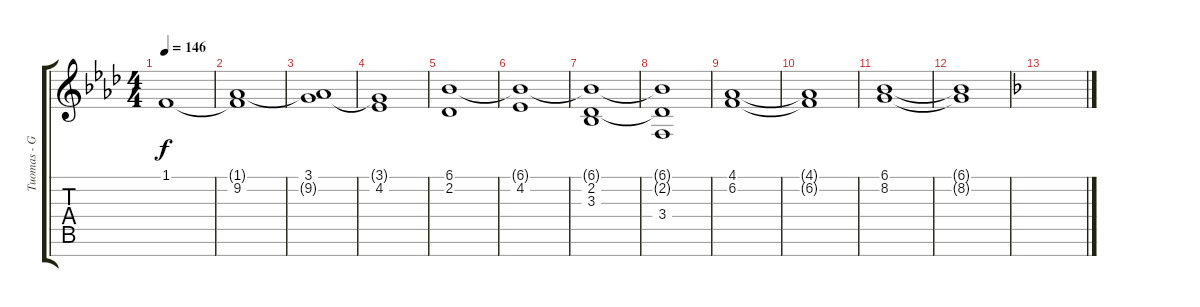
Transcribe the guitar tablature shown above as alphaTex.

\track ("Tuomas - Goblins" "Tuomas - G") {instrument fx6goblins}
\staff {score tabs}
\tuning (E4 B3 G3 D3 A2 E2 B1) {hide}
\ts (4 4)
\tempo 146
\clef g2
\ks fminor
1.1.1{dy f} |
(1.1{t} 9.2).1 |
(3.1 9.2{t}).1 |
(3.1{t} 4.2).1 |
(6.1 2.2).1 |
(6.1{t} 4.2).1 |
(6.1{t} 2.2 3.3).1 |
(6.1{t} 2.2{t} 3.4).1 |
(4.1 6.2).1 |
(4.1{t} 6.2{t}).1 |
(6.1 8.2).1 |
(6.1{t} 8.2{t}).1 |
\ks dminor
